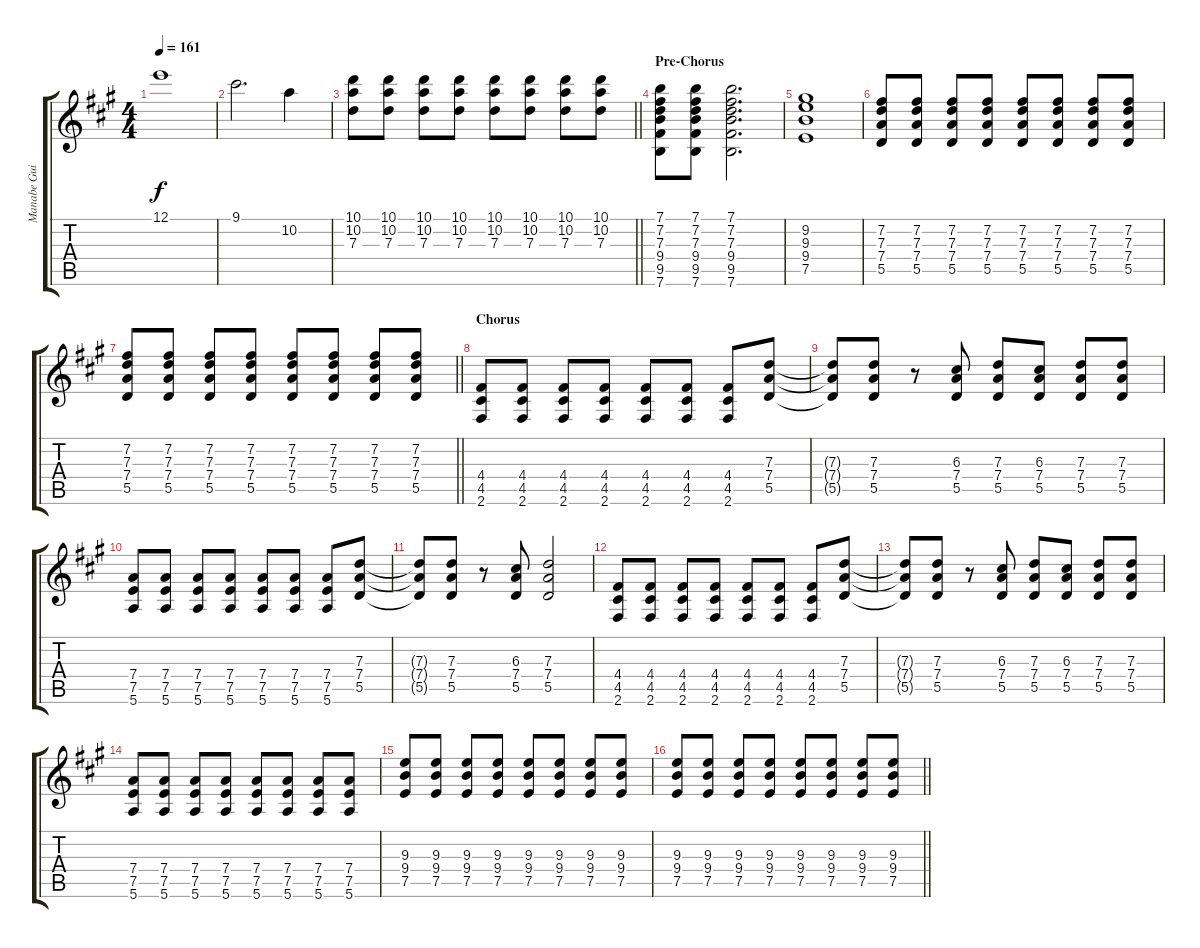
\track ("Manabe Guitar" "Manabe Gui") {instrument electricguitarclean}
\staff {score tabs}
\tuning (E4 B3 G3 D3 A2 E2) {hide}
\ts (4 4)
\tempo 161
\clef g2
\ks a
12.1.1{dy f} |
9.1.2{d} 10.2.4 |
\barLineRight lightlight
(10.1 10.2 7.3).8 (10.1 10.2 7.3).8 (10.1 10.2 7.3).8 (10.1 10.2 7.3).8 (10.1 10.2 7.3).8 (10.1 10.2 7.3).8 (10.1 10.2 7.3).8 (10.1 10.2 7.3).8 |
\section ("" "Pre-Chorus")
(7.1 7.2 7.3 9.4 9.5 7.6).8 (7.1 7.2 7.3 9.4 9.5 7.6).8 (7.1 7.2 7.3 9.4 9.5 7.6).2{d} |
(9.2 9.3 9.4 7.5).1 |
(7.2 7.3 7.4 5.5).8 (7.2 7.3 7.4 5.5).8 (7.2 7.3 7.4 5.5).8 (7.2 7.3 7.4 5.5).8 (7.2 7.3 7.4 5.5).8 (7.2 7.3 7.4 5.5).8 (7.2 7.3 7.4 5.5).8 (7.2 7.3 7.4 5.5).8 |
\barLineRight lightlight
(7.2 7.3 7.4 5.5).8 (7.2 7.3 7.4 5.5).8 (7.2 7.3 7.4 5.5).8 (7.2 7.3 7.4 5.5).8 (7.2 7.3 7.4 5.5).8 (7.2 7.3 7.4 5.5).8 (7.2 7.3 7.4 5.5).8 (7.2 7.3 7.4 5.5).8 |
\section ("" "Chorus")
(4.4 4.5 2.6).8 (4.4 4.5 2.6).8 (4.4 4.5 2.6).8 (4.4 4.5 2.6).8 (4.4 4.5 2.6).8 (4.4 4.5 2.6).8 (4.4 4.5 2.6).8 (7.3 7.4 5.5).8 |
(7.3{t} 7.4{t} 5.5{t}).8 (7.3 7.4 5.5).8 r.8 (6.3 7.4 5.5).8 (7.3 7.4 5.5).8 (6.3 7.4 5.5).8 (7.3 7.4 5.5).8 (7.3 7.4 5.5).8 |
(7.4 7.5 5.6).8 (7.4 7.5 5.6).8 (7.4 7.5 5.6).8 (7.4 7.5 5.6).8 (7.4 7.5 5.6).8 (7.4 7.5 5.6).8 (7.4 7.5 5.6).8 (7.3 7.4 5.5).8 |
(7.3{t} 7.4{t} 5.5{t}).8 (7.3 7.4 5.5).8 r.8 (6.3 7.4 5.5).8 (7.3 7.4 5.5).2 |
(4.4 4.5 2.6).8 (4.4 4.5 2.6).8 (4.4 4.5 2.6).8 (4.4 4.5 2.6).8 (4.4 4.5 2.6).8 (4.4 4.5 2.6).8 (4.4 4.5 2.6).8 (7.3 7.4 5.5).8 |
(7.3{t} 7.4{t} 5.5{t}).8 (7.3 7.4 5.5).8 r.8 (6.3 7.4 5.5).8 (7.3 7.4 5.5).8 (6.3 7.4 5.5).8 (7.3 7.4 5.5).8 (7.3 7.4 5.5).8 |
(7.4 7.5 5.6).8 (7.4 7.5 5.6).8 (7.4 7.5 5.6).8 (7.4 7.5 5.6).8 (7.4 7.5 5.6).8 (7.4 7.5 5.6).8 (7.4 7.5 5.6).8 (7.4 7.5 5.6).8 |
(9.3 9.4 7.5).8 (9.3 9.4 7.5).8 (9.3 9.4 7.5).8 (9.3 9.4 7.5).8 (9.3 9.4 7.5).8 (9.3 9.4 7.5).8 (9.3 9.4 7.5).8 (9.3 9.4 7.5).8 |
\barLineRight lightlight
(9.3 9.4 7.5).8 (9.3 9.4 7.5).8 (9.3 9.4 7.5).8 (9.3 9.4 7.5).8 (9.3 9.4 7.5).8 (9.3 9.4 7.5).8 (9.3 9.4 7.5).8 (9.3 9.4 7.5).8
